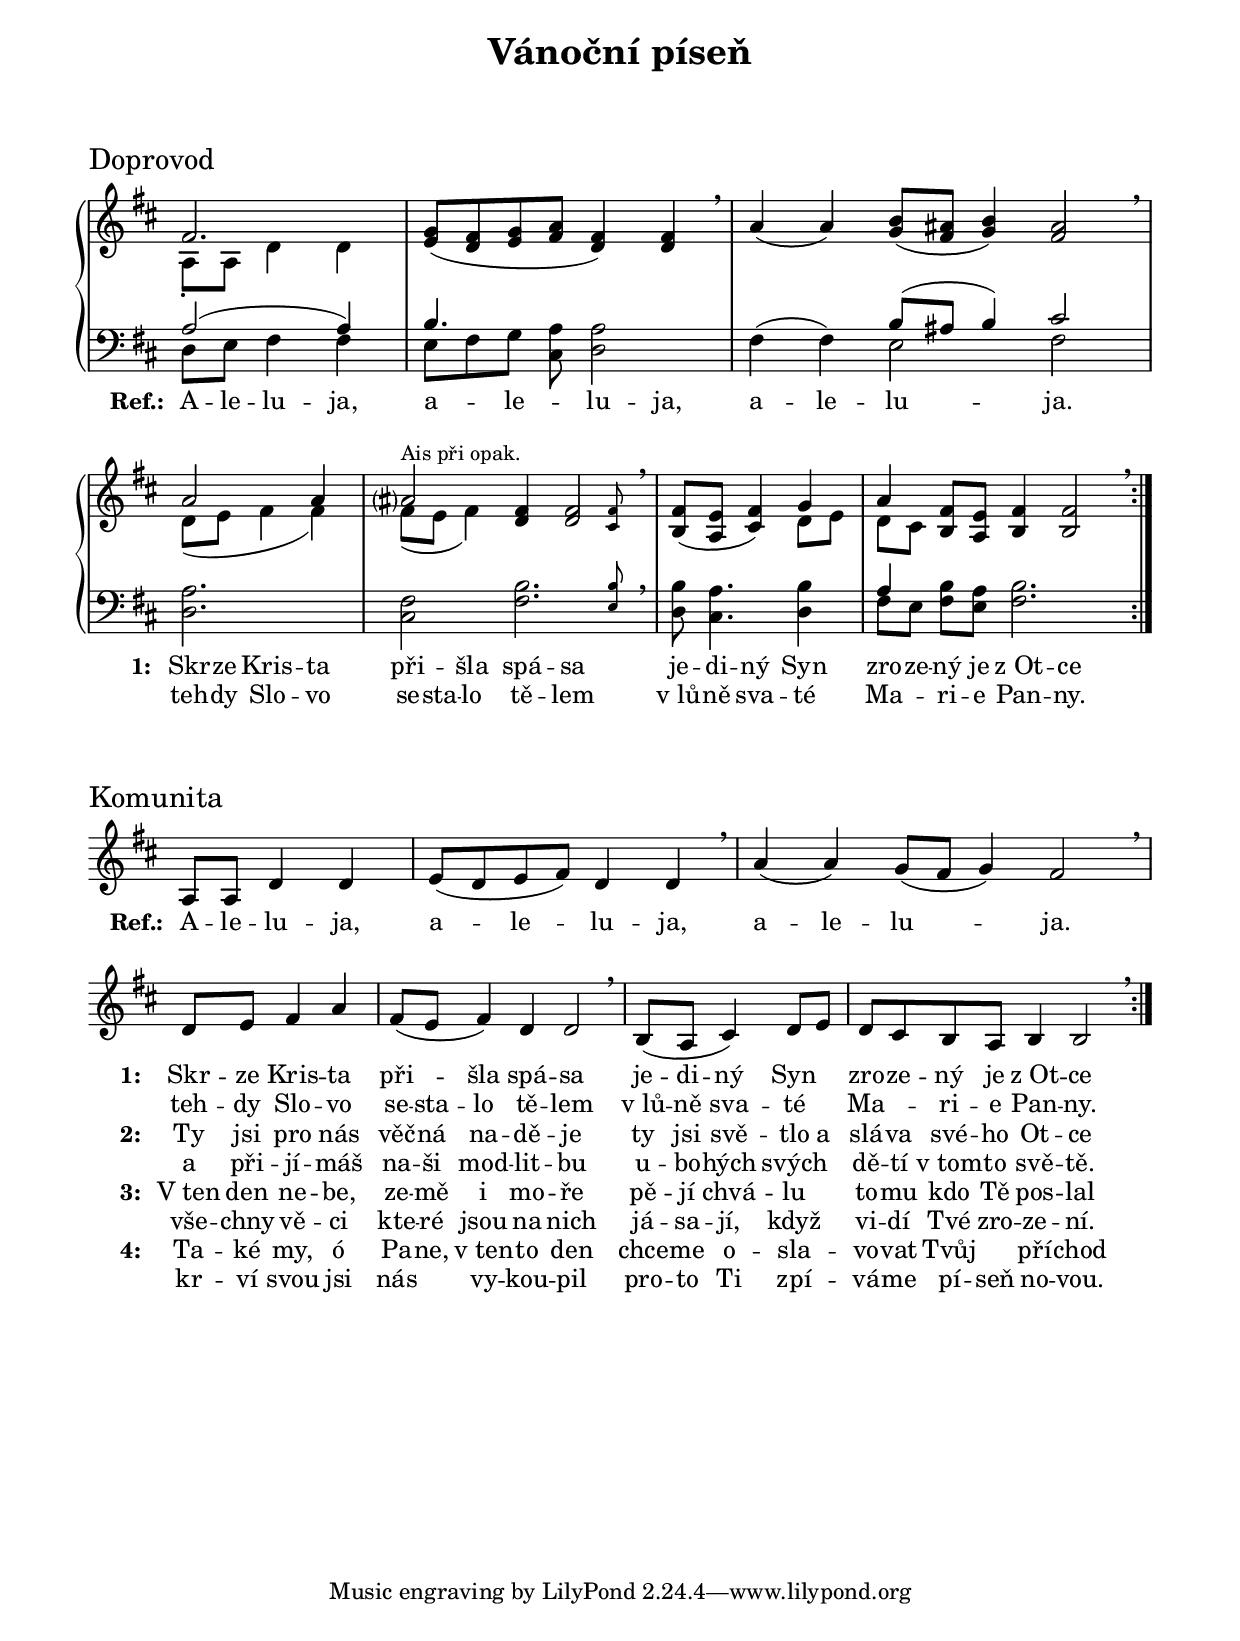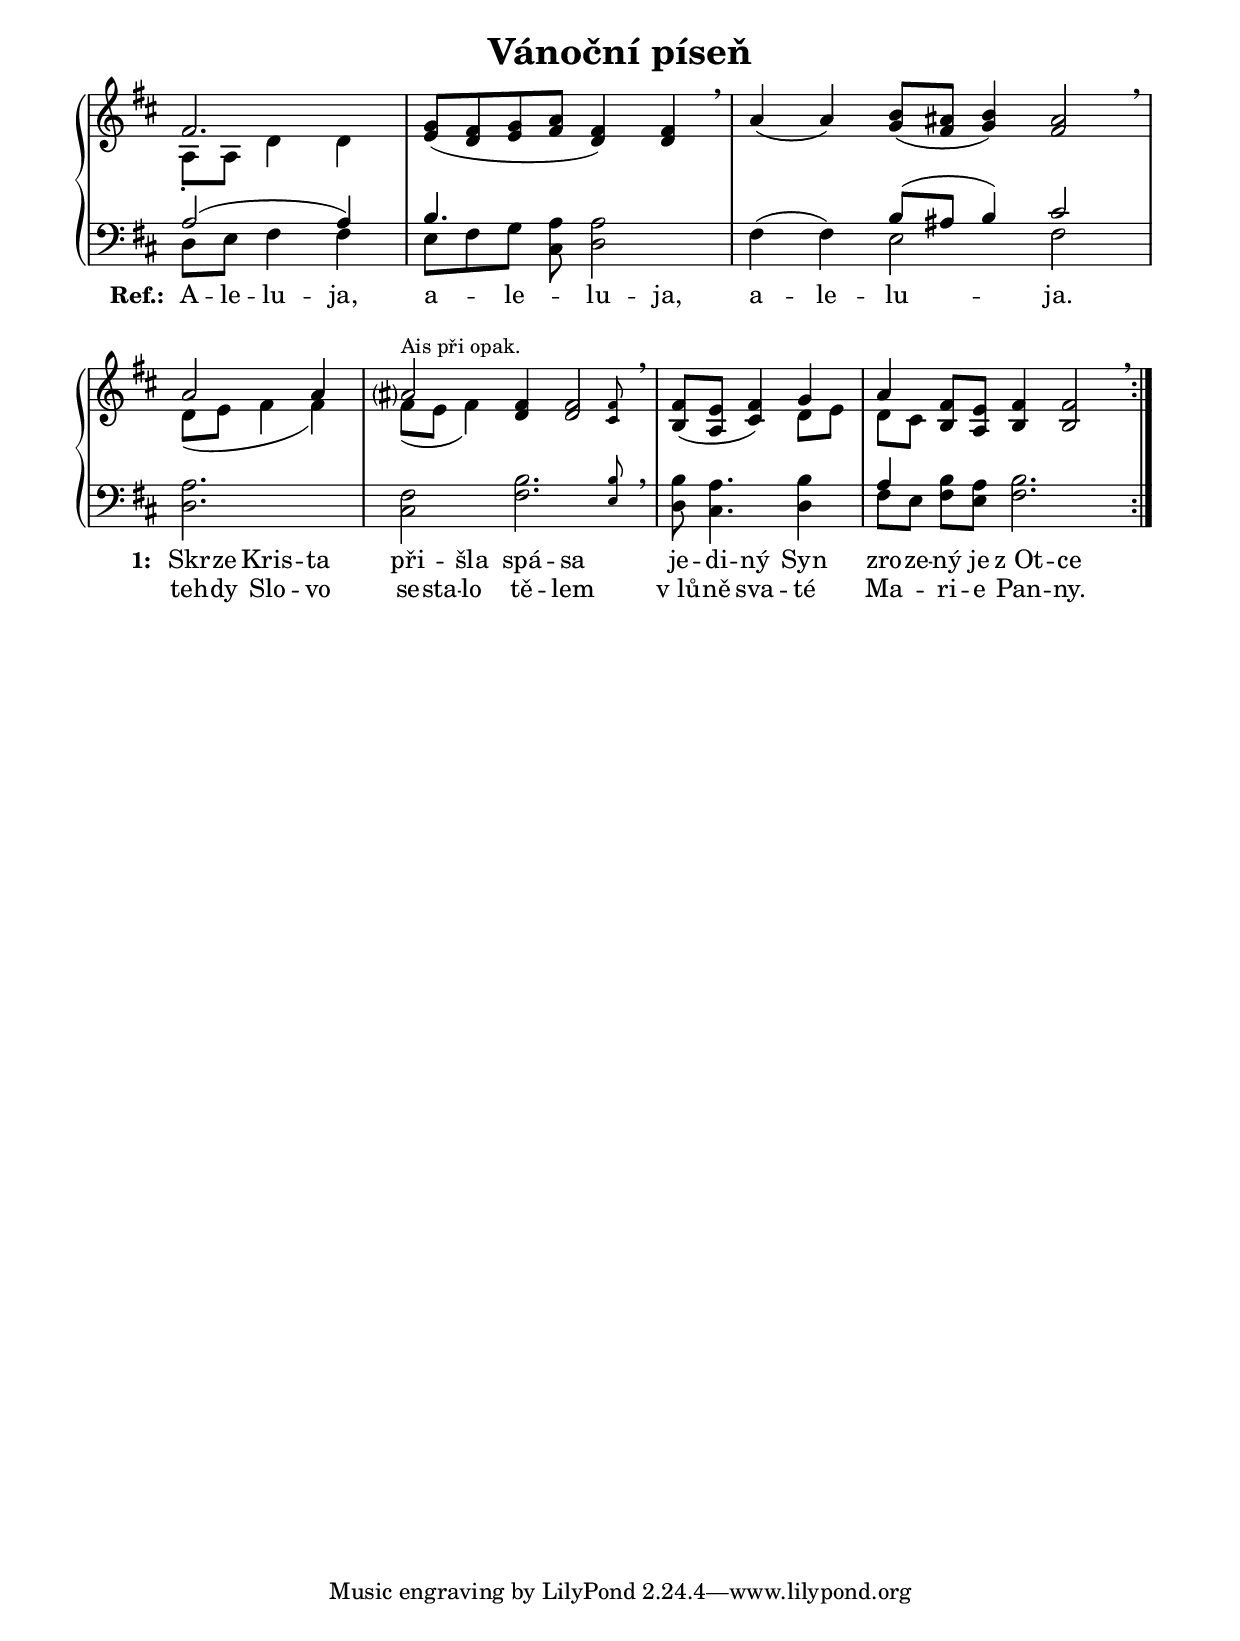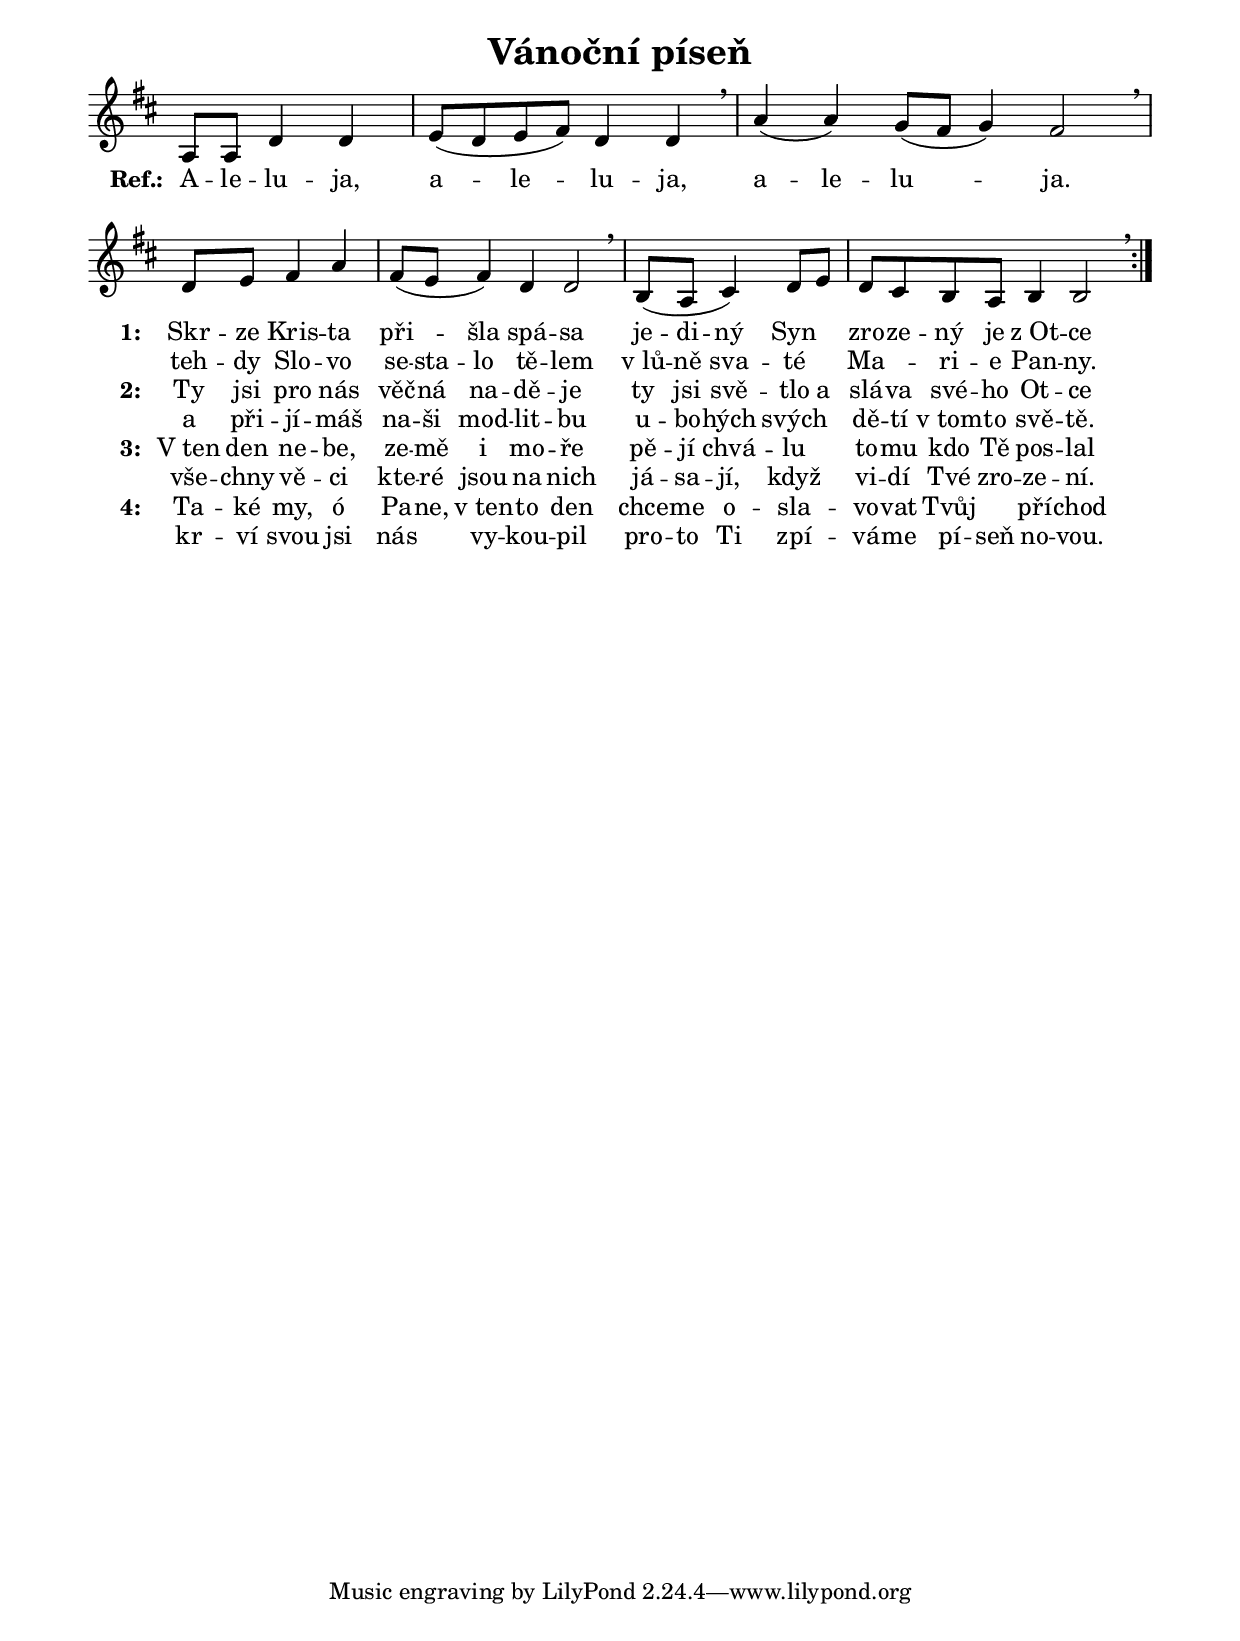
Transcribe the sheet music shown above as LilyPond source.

\version "2.18.2"

%\version "2.18.2"

\include "../common-includes/macros.ly"
\include "../common-includes/paper.ly"

vanocni_melodie_ref_prava = \relative c' {
	\key d \major
	\clef treble
	\language "deutsch"
	\noTime
	\autoBeamOff
	\cadenzaOn
	
	<< {fis2.} \\ {a,8[\staccato a8] d4 d4} >> \bbar
	<< {g8[( fis8 g8 a8] fis4) fis4} {e8[ d8 e8 fis8] d4 d4} >> \breathe \bbar
	a'4( a4) << {h8[ ais8] h4 ais2} {g8[( fis8] g4) fis2} >> \breathe \bbar
	
	\cadenzaOff
}

vanocni_melodie_ref_leva = \absolute {
	\key d \major
	\clef bass
	\language "deutsch"
	\noTime
	\autoBeamOff
	\cadenzaOn
	
	<< {a2( a4)} \\ {d8[ e8] fis4 fis4} >> \bbar
	<< {h4.} \\ {e8[ fis8 g8]} >> <a cis>8 <a d>2 \bbar
	fis4( fis4) << {h8[( ais8] h4) cis'2} \\ {e2 fis2} >> \bbar
	
	\cadenzaOff
}

vanocni_melodie_ref_lidi = \relative c' {
	\key d \major
	\clef treble
	\language "deutsch"
	\noTime
	\autoBeamOff
	\cadenzaOn
	
	a8[ a8] d4 d4 \bbar
	e8[( d8 e8 fis8]) d4 d4 \breathe \bbar
	a'4( a4) g8[( fis8] g4) fis2 \breathe \bbar
	
	\cadenzaOff
}

vanocni_slova_ref = \lyricmode {
	\set stanza = "Ref.: "
	A8 -- le8 -- lu4 -- ja,4
	a4 -- le4 -- lu4 -- ja,4
	a4 -- le4 -- lu2 -- ja.2
}

vanocni_ref_doprovod = \new PianoStaff <<
	\new Staff \vanocni_melodie_ref_prava
	\new Staff \vanocni_melodie_ref_leva
	\new Lyrics \vanocni_slova_ref
>>

vanocni_ref_lidi = \new StaffGroup <<
	\new Staff \vanocni_melodie_ref_lidi
	\new Lyrics \vanocni_slova_ref
>>

vanocni_melodie_sloka_prava = \relative c' {
	\key d \major
	\clef treble
	\language "deutsch"
	\noTime
	\autoBeamOff
	\accidentalStyle forget
	\cadenzaOn
	
	<< {a'2 a4} \\ {d,8[( e8] fis4 fis4)} >> \bbar
	<< {ais?2^\markup {\small "Ais při opak."}} \\ {fis8[( e8] fis4)} >> <fis d>4 \afterGrace <fis d>2 <fis cis>8 \breathe \bbar
	<fis h,>8[( <e a,>8] <cis fis>4) << {g'4} \\ {d8[ e8]} >> \bbar
	<< {a4} \\ {d,8[ cis8]} >> <fis h,>8[ <e a,>8] <fis h,>4 <fis h,>2 \breathe \bar ":|."
	
	\cadenzaOff
}

vanocni_melodie_sloka_leva = \absolute {
	\key d \major
	\clef bass
	\language "deutsch"
	\noTime
	\autoBeamOff
	\accidentalStyle forget
	\cadenzaOn
	
	<a d>2. \bbar
	#(define afterGraceFraction (cons 5 6))
	<fis cis>2 \afterGrace <h fis>2. <h e>8 \breathe \bbar
	<h d>8 <a cis>4. <h d>4 \bbar
	<< {a4} \\ {fis8[ e8]} >> <h fis>8[ <a e>8] <h fis>2. \bar ":|."
	
	\cadenzaOff
}

vanocni_melodie_sloka_lidi = \relative c' {
	\key d \major
	\clef treble
	\language "deutsch"
	\noTime
	\autoBeamOff
	\accidentalStyle forget
	\cadenzaOn
	
	d8[ e8] fis4 a4 \bbar
	fis8[( e8] fis4) d4 d2 \breathe \bbar
	h8[( a8] cis4) d8[ e8] \bbar
	d8[ cis8 h8 a8] h4 h2 \breathe \bar ":|."
	
	\cadenzaOff
}

vanocni_slova_sloka_aa = \lyricmode {
	\set stanza = "1: "
	Skr8 -- ze8 Kris4 -- ta4
	při4 -- šla4 spá4 -- sa2
	je8 -- di8 -- ný4 Syn4
	zro8 -- ze8 -- ný8 je8 "z Ot"4 -- ce2
}
vanocni_slova_sloka_ab = \lyricmode {
	teh8 -- dy8 Slo4 -- vo4
	se8 -- sta8 -- lo4 tě4 -- lem2
	"v lů"8 -- ně8 sva4 -- té4
	Ma4 -- ri8 -- e8 Pan4 -- ny.2
}
vanocni_slova_sloka_ba = \lyricmode {
	\set stanza = "2: "
	Ty8 jsi8 pro4 nás4
	věč8 -- ná8 na4 -- dě4 -- je2
	ty8 jsi8 svě4 -- tlo8 a8
	slá8 -- va8 své8 -- ho8 Ot4 -- ce2
}
vanocni_slova_sloka_bb = \lyricmode {
	a8 při8 -- jí4 -- máš4
	na8 -- ši8 mod4 -- lit4 -- bu2
	u8 -- bo8 -- hých4 svých4
	dě8 -- tí8 "v tom"8 -- to8 svě4 -- tě.2
}
vanocni_slova_sloka_ca = \lyricmode {
	\set stanza = "3: "
	"V ten"8 den8 ne4 -- be,4
	ze8 -- mě8 i4 mo4 -- ře2
	pě8 -- jí8 chvá4 -- lu4
	to8 -- mu8 kdo8 Tě8 pos4 -- lal2
}
vanocni_slova_sloka_cb = \lyricmode {
	vše8 -- chny8 vě4 -- ci4
	kte8 -- ré8 jsou4 na4 nich2
	já8 -- sa8 -- jí,4 když4
	vi8 -- dí8 Tvé8 zro8 -- ze4 -- ní.2
}
vanocni_slova_sloka_da = \lyricmode {
	\set stanza = "4: "
	Ta8 -- ké8 my,4 ó4
	Pa8 -- ne,8 "v ten"4 -- to4 den2
	chce8 -- me8 o4 -- sla4 --
	vo8 -- vat8 Tvůj4 pří4 -- chod2
}
vanocni_slova_sloka_db = \lyricmode {
	kr8 -- ví8 svou4 jsi4
	nás4 vy4 -- kou4 -- pil2
	pro8 -- to8 Ti4 zpí4 --
	vá8 -- me8 pí8 -- seň8 no4 -- vou.2
}

vanocni_sloka_doprovod = \new PianoStaff <<
	\new Staff \vanocni_melodie_sloka_prava
	\new Staff \vanocni_melodie_sloka_leva
	\new Lyrics \vanocni_slova_sloka_aa
	\new Lyrics \vanocni_slova_sloka_ab
>>

vanocni_sloka_lidi = \new StaffGroup <<
	\new Staff \vanocni_melodie_sloka_lidi
	\new Lyrics \vanocni_slova_sloka_aa
	\new Lyrics \vanocni_slova_sloka_ab
	\new Lyrics \vanocni_slova_sloka_ba
	\new Lyrics \vanocni_slova_sloka_bb
	\new Lyrics \vanocni_slova_sloka_ca
	\new Lyrics \vanocni_slova_sloka_cb
	\new Lyrics \vanocni_slova_sloka_da
	\new Lyrics \vanocni_slova_sloka_db
>>


vanocni_spolu = \bookpart {
	\header {
		title = "Vánoční píseň"
	}
	\markup {
	  \vspace #3
	  \line { \huge "Doprovod" }
	}
	\score {
		\vanocni_ref_doprovod
	}
	\score {
		\vanocni_sloka_doprovod
	}
	%\markup {
	%  \vspace #2
	%  \line { Ve druhém taktu sloky je poprvé A, při opakování ve druhé půlce Ais. }
	%}
	\markup {
	  \vspace #3
	  \line { \huge Komunita }
	}
	\score {
		\vanocni_ref_lidi
	}
	\score {
		\vanocni_sloka_lidi
	}
}

vanocni_doprovod = \bookpart {
	\header {
		title = "Vánoční píseň"
	}
	\score {
		\vanocni_ref_doprovod
	}
	\score {
		\vanocni_sloka_doprovod
	}
	%\markup {
	%  \vspace #2
	%  \line { Ve druhém taktu sloky je poprvé A, při opakování ve druhé půlce Ais. }
	%}
}

vanocni_lidi = \bookpart {
	\header {
		title = "Vánoční píseň"
	}
	\score {
		\vanocni_ref_lidi
	}
	\score {
		\vanocni_sloka_lidi
	}
}


\book {
	\vanocni_spolu
}
\book {
	\vanocni_doprovod
}
\book {
	\vanocni_lidi
}
